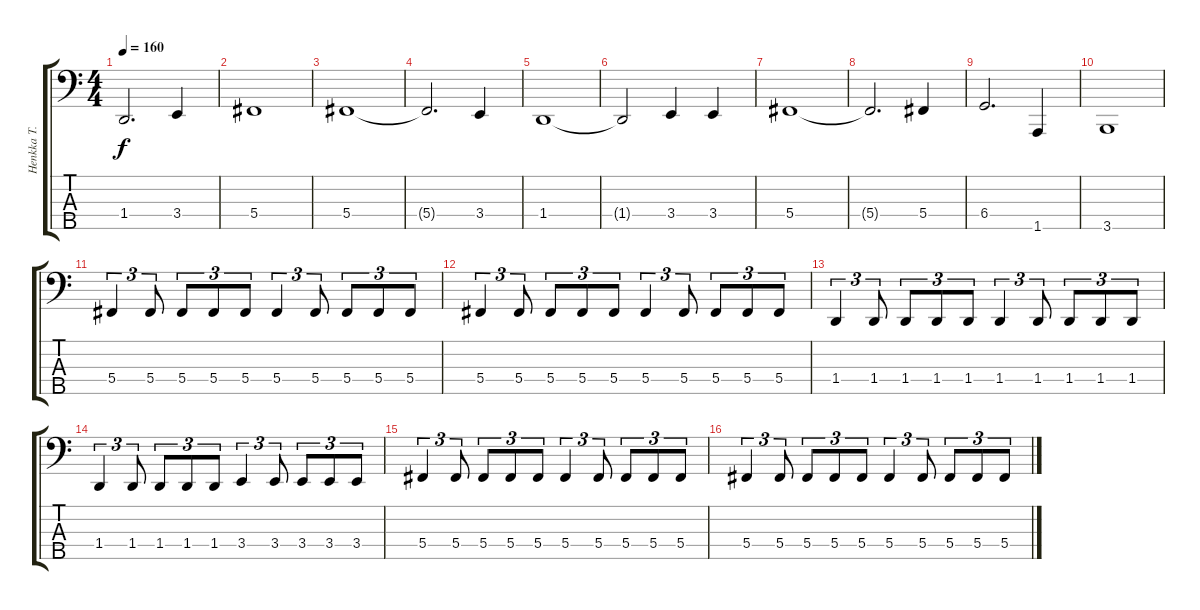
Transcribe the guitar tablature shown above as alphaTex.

\track ("Henkka T. Blacksmith" "Henkka T. ") {instrument electricbasspick}
\staff {score tabs}
\tuning (E2 B1 Gb1 Db1 Ab0) {hide}
\ts (4 4)
\tempo 160
\clef f4
\ks c
1.4.2{d dy f} 3.4.4 |
5.4.1 |
5.4.1 |
5.4{t}.2{d} 3.4.4 |
1.4.1 |
1.4{t}.2 3.4.4 3.4.4 |
5.4.1 |
5.4{t}.2{d} 5.4.4 |
6.4.2{d} 1.5.4 |
3.5.1 |
5.4.4{tu (3 2)} 5.4.8{tu (3 2)} 5.4.8{tu (3 2)} 5.4.8{tu (3 2)} 5.4.8{tu (3 2)} 5.4.4{tu (3 2)} 5.4.8{tu (3 2)} 5.4.8{tu (3 2)} 5.4.8{tu (3 2)} 5.4.8{tu (3 2)} |
5.4.4{tu (3 2)} 5.4.8{tu (3 2)} 5.4.8{tu (3 2)} 5.4.8{tu (3 2)} 5.4.8{tu (3 2)} 5.4.4{tu (3 2)} 5.4.8{tu (3 2)} 5.4.8{tu (3 2)} 5.4.8{tu (3 2)} 5.4.8{tu (3 2)} |
1.4.4{tu (3 2)} 1.4.8{tu (3 2)} 1.4.8{tu (3 2)} 1.4.8{tu (3 2)} 1.4.8{tu (3 2)} 1.4.4{tu (3 2)} 1.4.8{tu (3 2)} 1.4.8{tu (3 2)} 1.4.8{tu (3 2)} 1.4.8{tu (3 2)} |
1.4.4{tu (3 2)} 1.4.8{tu (3 2)} 1.4.8{tu (3 2)} 1.4.8{tu (3 2)} 1.4.8{tu (3 2)} 3.4.4{tu (3 2)} 3.4.8{tu (3 2)} 3.4.8{tu (3 2)} 3.4.8{tu (3 2)} 3.4.8{tu (3 2)} |
5.4.4{tu (3 2)} 5.4.8{tu (3 2)} 5.4.8{tu (3 2)} 5.4.8{tu (3 2)} 5.4.8{tu (3 2)} 5.4.4{tu (3 2)} 5.4.8{tu (3 2)} 5.4.8{tu (3 2)} 5.4.8{tu (3 2)} 5.4.8{tu (3 2)} |
5.4.4{tu (3 2)} 5.4.8{tu (3 2)} 5.4.8{tu (3 2)} 5.4.8{tu (3 2)} 5.4.8{tu (3 2)} 5.4.4{tu (3 2)} 5.4.8{tu (3 2)} 5.4.8{tu (3 2)} 5.4.8{tu (3 2)} 5.4.8{tu (3 2)}
